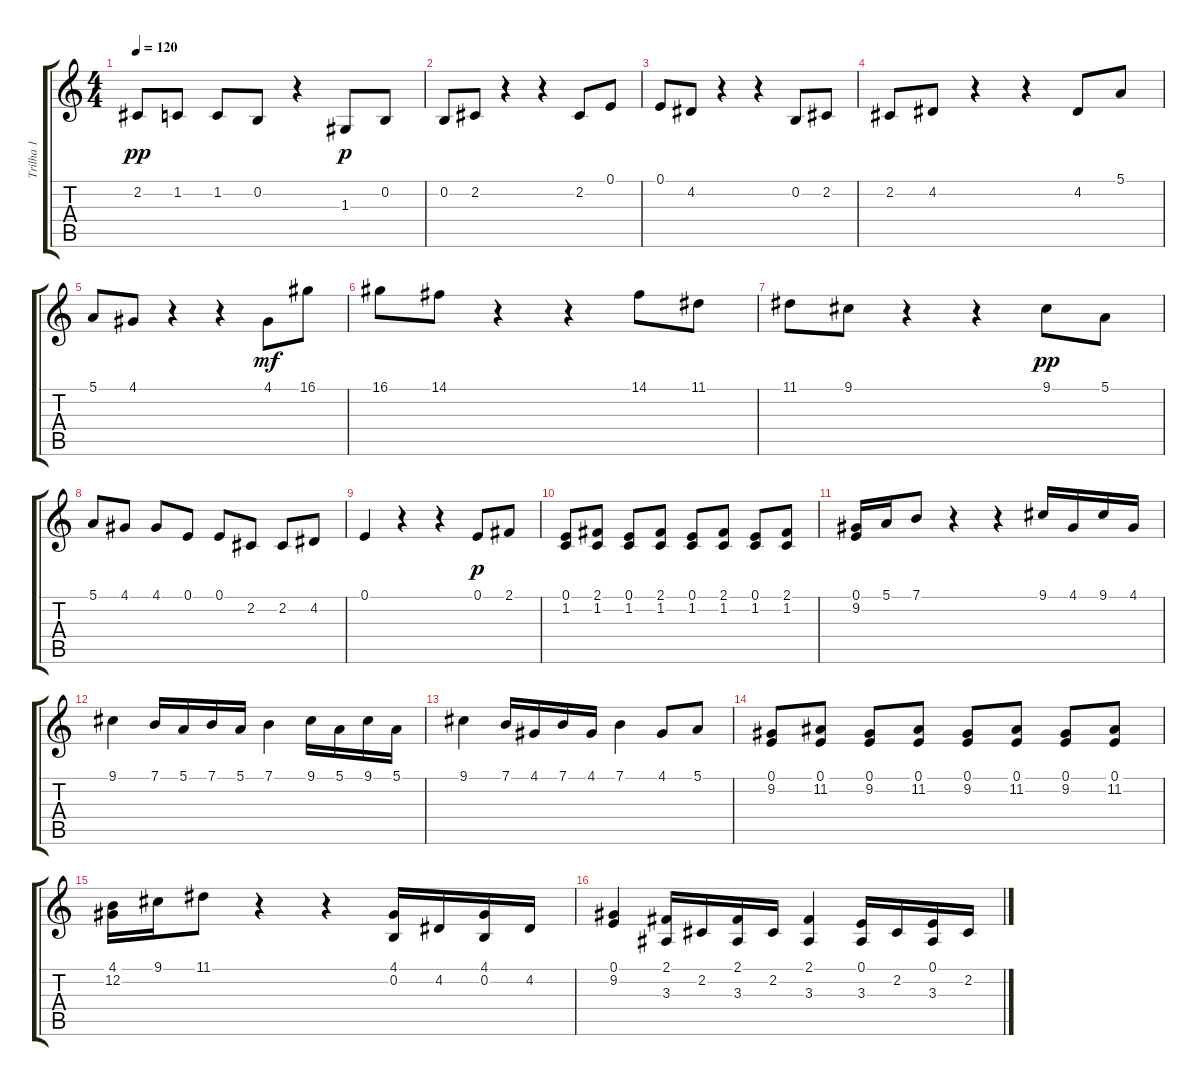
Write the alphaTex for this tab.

\track ("Trilha 1" "Trilha 1") {instrument acousticgrandpiano}
\staff {score tabs}
\tuning (E4 B3 G3 D3 A2 E2) {hide}
\ts (4 4)
\tempo 120
\clef g2
\ks c
2.2.8{dy pp} 1.2.8 1.2.8 0.2.8 r.4 1.3.8{dy p} 0.2.8 |
0.2.8 2.2.8 r.4 r.4 2.2.8 0.1.8 |
0.1.8 4.2.8 r.4 r.4 0.2.8 2.2.8 |
2.2.8 4.2.8 r.4 r.4 4.2.8 5.1.8 |
5.1.8 4.1.8 r.4 r.4 4.1.8{dy mf} 16.1.8 |
16.1.8 14.1.8 r.4 r.4 14.1.8 11.1.8 |
11.1.8 9.1.8 r.4 r.4 9.1.8{dy pp} 5.1.8 |
5.1.8 4.1.8 4.1.8 0.1.8 0.1.8 2.2.8 2.2.8 4.2.8 |
0.1.4 r.4 r.4 0.1.8{dy p} 2.1.8 |
(0.1 1.2).8 (2.1 1.2).8 (0.1 1.2).8 (2.1 1.2).8 (0.1 1.2).8 (2.1 1.2).8 (0.1 1.2).8 (2.1 1.2).8 |
(0.1 9.2).16 5.1.16 7.1.8 r.4 r.4 9.1.16 4.1.16 9.1.16 4.1.16 |
9.1.4 7.1.16 5.1.16 7.1.16 5.1.16 7.1.4 9.1.16 5.1.16 9.1.16 5.1.16 |
9.1.4 7.1.16 4.1.16 7.1.16 4.1.16 7.1.4 4.1.8 5.1.8 |
(0.1 9.2).8 (0.1 11.2).8 (0.1 9.2).8 (0.1 11.2).8 (0.1 9.2).8 (0.1 11.2).8 (0.1 9.2).8 (0.1 11.2).8 |
(4.1 12.2).16 9.1.16 11.1.8 r.4 r.4 (4.1 0.2).16 4.2.16 (4.1 0.2).16 4.2.16 |
(0.1 9.2).4 (2.1 3.3).16 2.2.16 (2.1 3.3).16 2.2.16 (2.1 3.3).4 (0.1 3.3).16 2.2.16 (0.1 3.3).16 2.2.16
